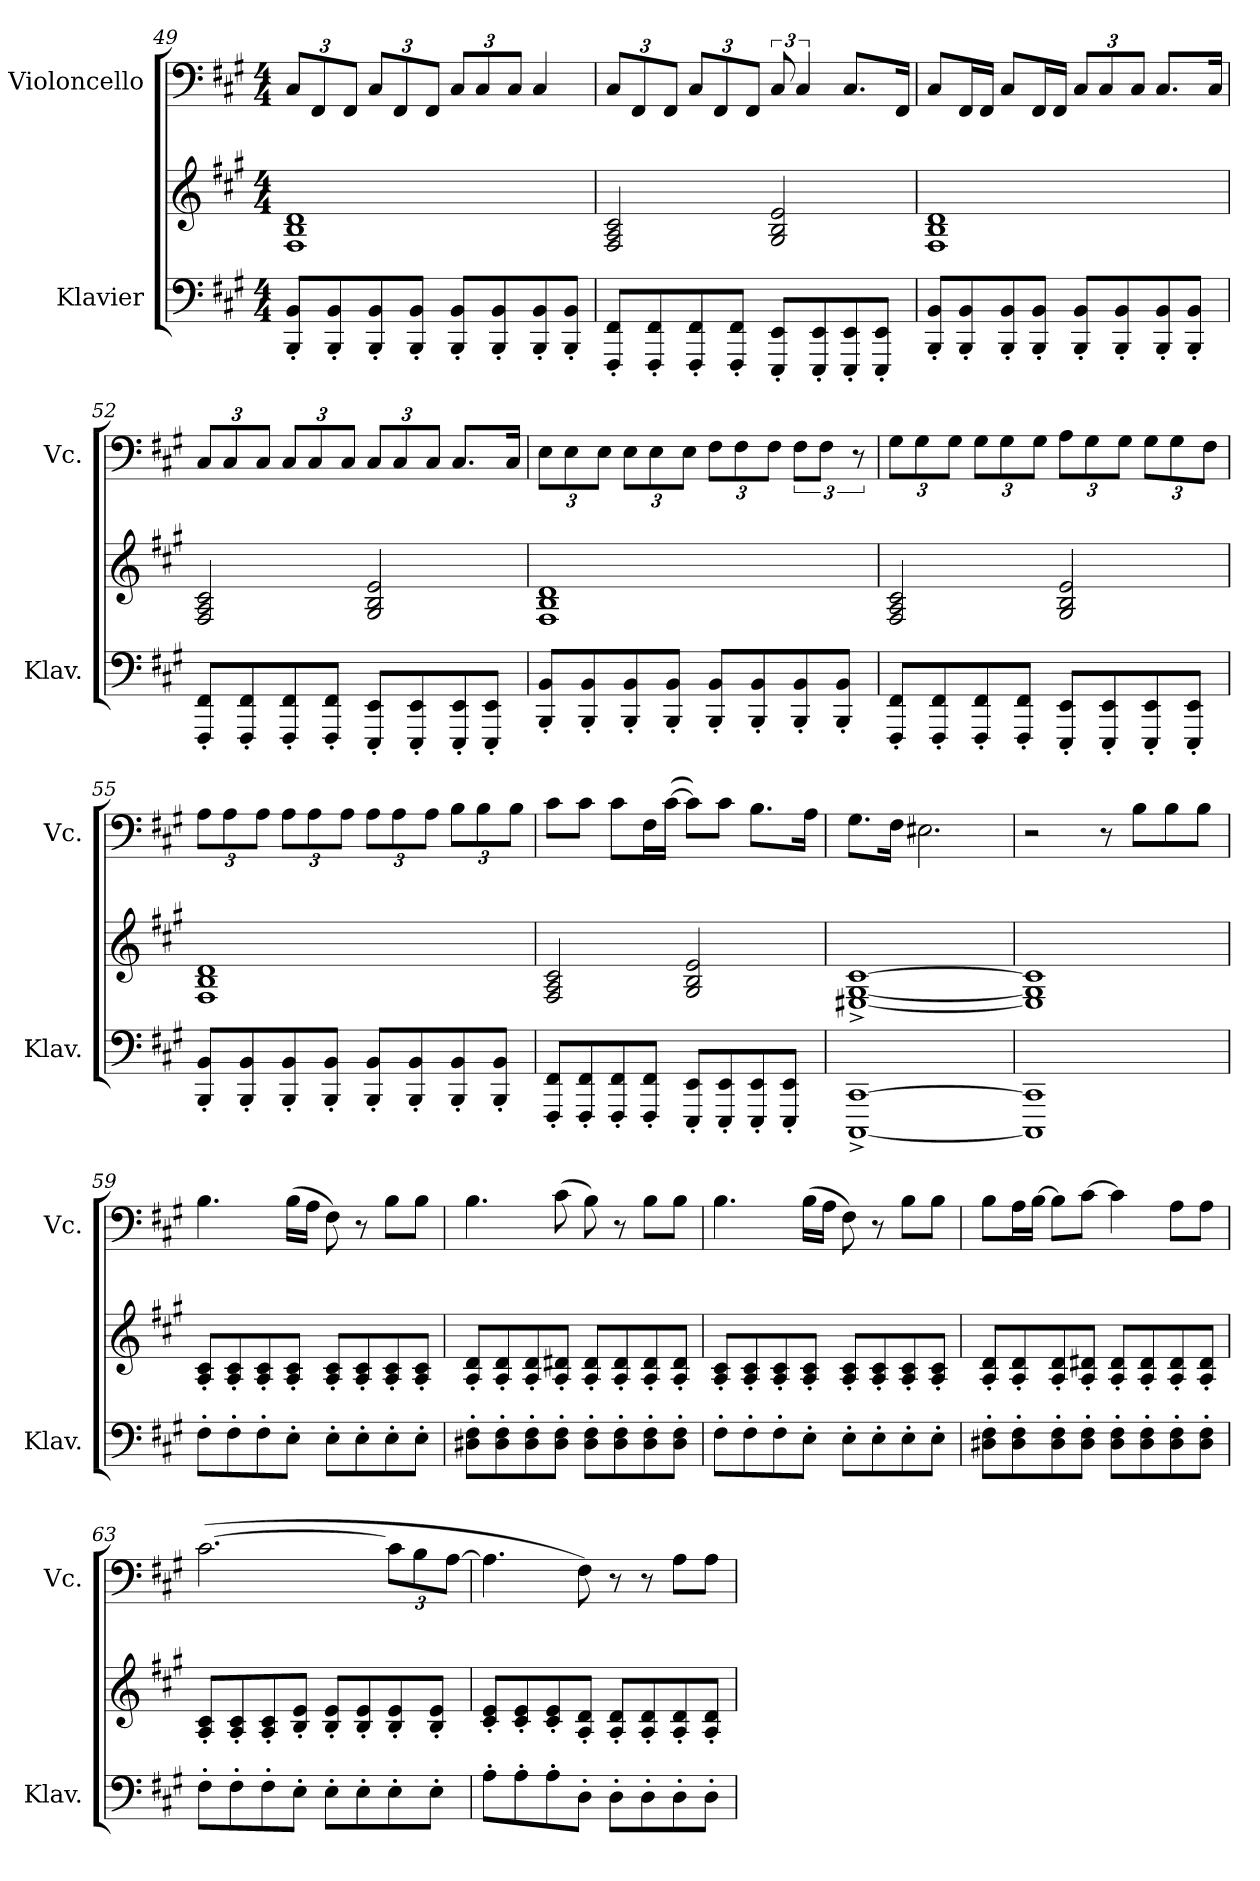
**kern	**kern	**kern
*part2	*part2	*part1
*staff3	*staff2	*staff1
*I"Klavier	*	*I"Violoncello
*I'Klav.	*	*I'Vc.
!!LO:LB:g=z
*clefF4	*clefG2	*clefF4
*k[f#c#g#]	*k[f#c#g#]	*k[f#c#g#]
*M4/4	*M4/4	*M4/4
*	*	*Xbrackettup
=49	=49	=49
8BBB/' 8BB/'L	1F# 1B 1d	12C#/L
.	.	12FF#/
8BBB/' 8BB/'	.	.
.	.	12FF#/J
8BBB/' 8BB/'	.	12C#/L
.	.	12FF#/
8BBB/' 8BB/'J	.	.
.	.	12FF#/J
8BBB/' 8BB/'L	.	12C#/L
.	.	12C#/
8BBB/' 8BB/'	.	.
.	.	12C#/J
8BBB/' 8BB/'	.	4C#/
8BBB/' 8BB/'J	.	.
=50	=50	=50
8FFF#/' 8FF#/'L	2F#/ 2A/ 2c#/	12C#/L
.	.	12FF#/
8FFF#/' 8FF#/'	.	.
.	.	12FF#/J
8FFF#/' 8FF#/'	.	12C#/L
.	.	12FF#/
8FFF#/' 8FF#/'J	.	.
.	.	12FF#/J
*	*	*brackettup
8EEE/' 8EE/'L	2G#/ 2B/ 2e/	12C#/
.	.	6C#/
8EEE/' 8EE/'	.	.
8EEE/' 8EE/'	.	8.C#/L
8EEE/' 8EE/'J	.	.
.	.	16FF#/Jk
=51	=51	=51
8BBB/' 8BB/'L	1F# 1B 1d	8C#/L
8BBB/' 8BB/'	.	16FF#/L
.	.	16FF#/JJ
8BBB/' 8BB/'	.	8C#/L
8BBB/' 8BB/'J	.	16FF#/L
.	.	16FF#/JJ
*	*	*Xbrackettup
8BBB/' 8BB/'L	.	12C#/L
.	.	12C#/
8BBB/' 8BB/'	.	.
.	.	12C#/J
8BBB/' 8BB/'	.	8.C#/L
8BBB/' 8BB/'J	.	.
.	.	16C#/Jk
!!LO:PB:g=z
=52	=52	=52
8FFF#/' 8FF#/'L	2F#/ 2A/ 2c#/	12C#/L
.	.	12C#/
8FFF#/' 8FF#/'	.	.
.	.	12C#/J
8FFF#/' 8FF#/'	.	12C#/L
.	.	12C#/
8FFF#/' 8FF#/'J	.	.
.	.	12C#/J
8EEE/' 8EE/'L	2G#/ 2B/ 2e/	12C#/L
.	.	12C#/
8EEE/' 8EE/'	.	.
.	.	12C#/J
8EEE/' 8EE/'	.	8.C#/L
8EEE/' 8EE/'J	.	.
.	.	16C#/Jk
=53	=53	=53
8BBB/' 8BB/'L	1F# 1B 1d	12E\L
.	.	12E\
8BBB/' 8BB/'	.	.
.	.	12E\J
8BBB/' 8BB/'	.	12E\L
.	.	12E\
8BBB/' 8BB/'J	.	.
.	.	12E\J
8BBB/' 8BB/'L	.	12F#\L
.	.	12F#\
8BBB/' 8BB/'	.	.
.	.	12F#\J
*	*	*brackettup
8BBB/' 8BB/'	.	12F#\L
.	.	12F#\J
8BBB/' 8BB/'J	.	.
.	.	12r
=54	=54	=54
*	*	*Xbrackettup
8FFF#/' 8FF#/'L	2F#/ 2A/ 2c#/	12G#\L
.	.	12G#\
8FFF#/' 8FF#/'	.	.
.	.	12G#\J
8FFF#/' 8FF#/'	.	12G#\L
.	.	12G#\
8FFF#/' 8FF#/'J	.	.
.	.	12G#\J
8EEE/' 8EE/'L	2G#/ 2B/ 2e/	12A\L
.	.	12G#\
8EEE/' 8EE/'	.	.
.	.	12G#\J
8EEE/' 8EE/'	.	12G#\L
.	.	12G#\
8EEE/' 8EE/'J	.	.
.	.	12F#\J
!!LO:LB:g=z
=55	=55	=55
8BBB/' 8BB/'L	1F# 1B 1d	12A\L
.	.	12A\
8BBB/' 8BB/'	.	.
.	.	12A\J
8BBB/' 8BB/'	.	12A\L
.	.	12A\
8BBB/' 8BB/'J	.	.
.	.	12A\J
8BBB/' 8BB/'L	.	12A\L
.	.	12A\
8BBB/' 8BB/'	.	.
.	.	12A\J
8BBB/' 8BB/'	.	12B\L
.	.	12B\
8BBB/' 8BB/'J	.	.
.	.	12B\J
=56	=56	=56
8FFF#/' 8FF#/'L	2F#/ 2A/ 2c#/	8c#\L
8FFF#/' 8FF#/'	.	8c#\J
8FFF#/' 8FF#/'	.	8c#\L
8FFF#/' 8FF#/'J	.	16F#\L
.	.	([16c#\JJ
8EEE/' 8EE/'L	2G#/ 2B/ 2e/	8c#\L])
8EEE/' 8EE/'	.	8c#\J
8EEE/' 8EE/'	.	8.B\L
8EEE/' 8EE/'J	.	.
.	.	16A\Jk
=57	=57	=57
[1CCC#^ [1CC#^	[1E#X^ [1G#^ [1c#^	8.G#\L
.	.	16F#\Jk
.	.	2.E#X\
=58	=58	=58
1CCC#] 1CC#]	1E#] 1G#] 1c#]	2r
.	.	8r
.	.	8B\L
.	.	8B\
.	.	8B\J
!!LO:LB:g=z
=59	=59	=59
8F#'\L	8A/' 8c#/'L	4.B\
8F#'\	8A/' 8c#/'	.
8F#'\	8A/' 8c#/'	.
8E'\J	8A/' 8c#/'J	(16B\LL
.	.	16A\JJ
8E'\L	8A/' 8c#/'L	8F#\)
8E'\	8A/' 8c#/'	8r
8E'\	8A/' 8c#/'	8B\L
8E'\J	8A/' 8c#/'J	8B\J
=60	=60	=60
8D#X\' 8F#\'L	8A/' 8d/'L	4.B\
8D#\' 8F#\'	8A/' 8d/'	.
8D#\' 8F#\'	8A/' 8d/'	.
8D#\' 8F#\'J	8A/' 8d#X/'J	(8c#\
8D#\' 8F#\'L	8A/' 8d#/'L	8B\)
8D#\' 8F#\'	8A/' 8d#/'	8r
8D#\' 8F#\'	8A/' 8d#/'	8B\L
8D#\' 8F#\'J	8A/' 8d#/'J	8B\J
=61	=61	=61
8F#'\L	8A/' 8c#/'L	4.B\
8F#'\	8A/' 8c#/'	.
8F#'\	8A/' 8c#/'	.
8E'\J	8A/' 8c#/'J	(16B\LL
.	.	16A\JJ
8E'\L	8A/' 8c#/'L	8F#\)
8E'\	8A/' 8c#/'	8r
8E'\	8A/' 8c#/'	8B\L
8E'\J	8A/' 8c#/'J	8B\J
!!LO:LB:g=z
=62	=62	=62
8D#X\' 8F#\'L	8A/' 8d/'L	8B\L
8D#\' 8F#\'	8A/' 8d/'	16A\L
.	.	[16B\JJ
8D#\' 8F#\'	8A/' 8d/'	8B\L]
8D#\' 8F#\'J	8A/' 8d#X/'J	[8c#\J
8D#\' 8F#\'L	8A/' 8d#/'L	4c#\]
8D#\' 8F#\'	8A/' 8d#/'	.
8D#\' 8F#\'	8A/' 8d#/'	8A\L
8D#\' 8F#\'J	8A/' 8d#/'J	8A\J
=63	=63	=63
8F#'\L	8A/' 8c#/'L	([2.c#\
8F#'\	8A/' 8c#/'	.
8F#'\	8A/' 8c#/'	.
8E'\J	8B/' 8e/'J	.
8E'\L	8B/' 8e/'L	.
8E'\	8B/' 8e/'	.
8E'\	8B/' 8e/'	12c#\L]
.	.	12B\
8E'\J	8B/' 8e/'J	.
.	.	[12A\J
=64	=64	=64
8A'\L	8c#/' 8e/'L	4.A\]
8A'\	8c#/' 8e/'	.
8A'\	8c#/' 8e/'	.
8D'\J	8A/' 8d/'J	8F#\)
8D'\L	8A/' 8d/'L	8r
8D'\	8A/' 8d/'	8r
8D'\	8A/' 8d/'	8A\L
8D'\J	8A/' 8d/'J	8A\J
=	=	=
*-	*-	*-
